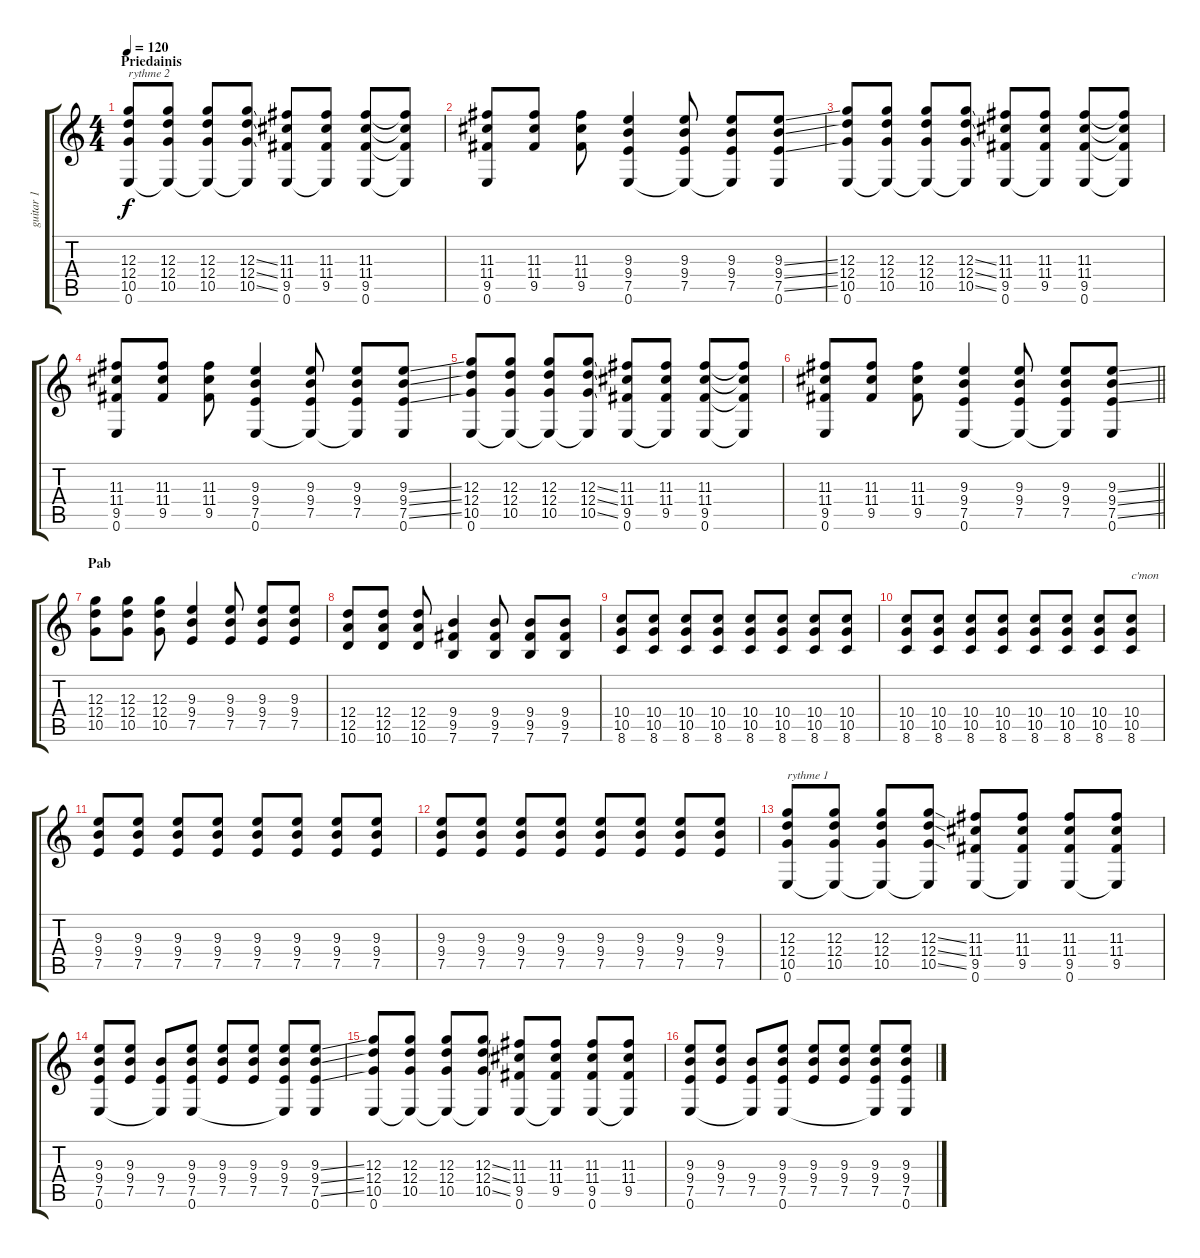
\track ("guitar 1" "guitar 1") {instrument distortionguitar}
\staff {score tabs}
\tuning (E4 B3 G3 D3 A2 E2) {hide}
\ts (4 4)
\section ("" "Priedainis")
\tempo 120
\clef g2
\ks c
(12.3 12.4 10.5 0.6).8{txt "rythme 2" dy f} (12.3 12.4 10.5 0.6{t}).8 (12.3 12.4 10.5 0.6{t}).8 (12.3{ss} 12.4{ss} 10.5{ss} 0.6{t}).8 (11.3 11.4 9.5 0.6).8 (11.3 11.4 9.5 0.6{t}).8 (11.3 11.4 9.5 0.6).8 (11.3{t} 11.4{t} 9.5{t} 0.6{t}).8 |
(11.3 11.4 9.5 0.6).8 (11.3 11.4 9.5).8 (11.3 11.4 9.5).8 (9.3 9.4 7.5 0.6).4 (9.3 9.4 7.5 0.6{t}).8 (9.3 9.4 7.5 0.6{t}).8 (9.3{ss} 9.4{ss} 7.5{ss} 0.6).8 |
(12.3 12.4 10.5 0.6).8 (12.3 12.4 10.5 0.6{t}).8 (12.3 12.4 10.5 0.6{t}).8 (12.3{ss} 12.4{ss} 10.5{ss} 0.6{t}).8 (11.3 11.4 9.5 0.6).8 (11.3 11.4 9.5 0.6{t}).8 (11.3 11.4 9.5 0.6).8 (11.3{t} 11.4{t} 9.5{t} 0.6{t}).8 |
(11.3 11.4 9.5 0.6).8 (11.3 11.4 9.5).8 (11.3 11.4 9.5).8 (9.3 9.4 7.5 0.6).4 (9.3 9.4 7.5 0.6{t}).8 (9.3 9.4 7.5 0.6{t}).8 (9.3{ss} 9.4{ss} 7.5{ss} 0.6).8 |
(12.3 12.4 10.5 0.6).8 (12.3 12.4 10.5 0.6{t}).8 (12.3 12.4 10.5 0.6{t}).8 (12.3{ss} 12.4{ss} 10.5{ss} 0.6{t}).8 (11.3 11.4 9.5 0.6).8 (11.3 11.4 9.5 0.6{t}).8 (11.3 11.4 9.5 0.6).8 (11.3{t} 11.4{t} 9.5{t} 0.6{t}).8 |
\barLineRight lightlight
(11.3 11.4 9.5 0.6).8 (11.3 11.4 9.5).8 (11.3 11.4 9.5).8 (9.3 9.4 7.5 0.6).4 (9.3 9.4 7.5 0.6{t}).8 (9.3 9.4 7.5 0.6{t}).8 (9.3{ss} 9.4{ss} 7.5{ss} 0.6).8 |
\section ("" "Pab")
(12.3 12.4 10.5).8 (12.3 12.4 10.5).8 (12.3 12.4 10.5).8 (9.3 9.4 7.5).4 (9.3 9.4 7.5).8 (9.3 9.4 7.5).8 (9.3 9.4 7.5).8 |
(12.4 12.5 10.6).8 (12.4 12.5 10.6).8 (12.4 12.5 10.6).8 (9.4 9.5 7.6).4 (9.4 9.5 7.6).8 (9.4 9.5 7.6).8 (9.4 9.5 7.6).8 |
(10.4 10.5 8.6).8 (10.4 10.5 8.6).8 (10.4 10.5 8.6).8 (10.4 10.5 8.6).8 (10.4 10.5 8.6).8 (10.4 10.5 8.6).8 (10.4 10.5 8.6).8 (10.4 10.5 8.6).8 |
(10.4 10.5 8.6).8 (10.4 10.5 8.6).8 (10.4 10.5 8.6).8 (10.4 10.5 8.6).8 (10.4 10.5 8.6).8 (10.4 10.5 8.6).8 (10.4 10.5 8.6).8 (10.4 10.5 8.6).8{txt "c'mon"} |
(9.3 9.4 7.5).8 (9.3 9.4 7.5).8 (9.3 9.4 7.5).8 (9.3 9.4 7.5).8 (9.3 9.4 7.5).8 (9.3 9.4 7.5).8 (9.3 9.4 7.5).8 (9.3 9.4 7.5).8 |
(9.3 9.4 7.5).8 (9.3 9.4 7.5).8 (9.3 9.4 7.5).8 (9.3 9.4 7.5).8 (9.3 9.4 7.5).8 (9.3 9.4 7.5).8 (9.3 9.4 7.5).8 (9.3 9.4 7.5).8 |
(12.3 12.4 10.5 0.6).8{txt "rythme 1"} (12.3 12.4 10.5 0.6{t}).8 (12.3 12.4 10.5 0.6{t}).8 (12.3{ss} 12.4{ss} 10.5{ss} 0.6{t}).8 (11.3 11.4 9.5 0.6).8 (11.3 11.4 9.5 0.6{t}).8 (11.3 11.4 9.5 0.6).8 (11.3 11.4 9.5 0.6{t}).8 |
(9.3 9.4 7.5 0.6).8 (9.3 9.4 7.5).8 (9.4 7.5 0.6{t}).8 (9.3 9.4 7.5 0.6).8 (9.3 9.4 7.5).8 (9.3 9.4 7.5).8 (9.3 9.4 7.5 0.6{t}).8 (9.3{ss} 9.4{ss} 7.5{ss} 0.6).8 |
(12.3 12.4 10.5 0.6).8 (12.3 12.4 10.5 0.6{t}).8 (12.3 12.4 10.5 0.6{t}).8 (12.3{ss} 12.4{ss} 10.5{ss} 0.6{t}).8 (11.3 11.4 9.5 0.6).8 (11.3 11.4 9.5 0.6{t}).8 (11.3 11.4 9.5 0.6).8 (11.3 11.4 9.5 0.6{t}).8 |
(9.3 9.4 7.5 0.6).8 (9.3 9.4 7.5).8 (9.4 7.5 0.6{t}).8 (9.3 9.4 7.5 0.6).8 (9.3 9.4 7.5).8 (9.3 9.4 7.5).8 (9.3 9.4 7.5 0.6{t}).8 (9.3{ss} 9.4{ss} 7.5{ss} 0.6).8
